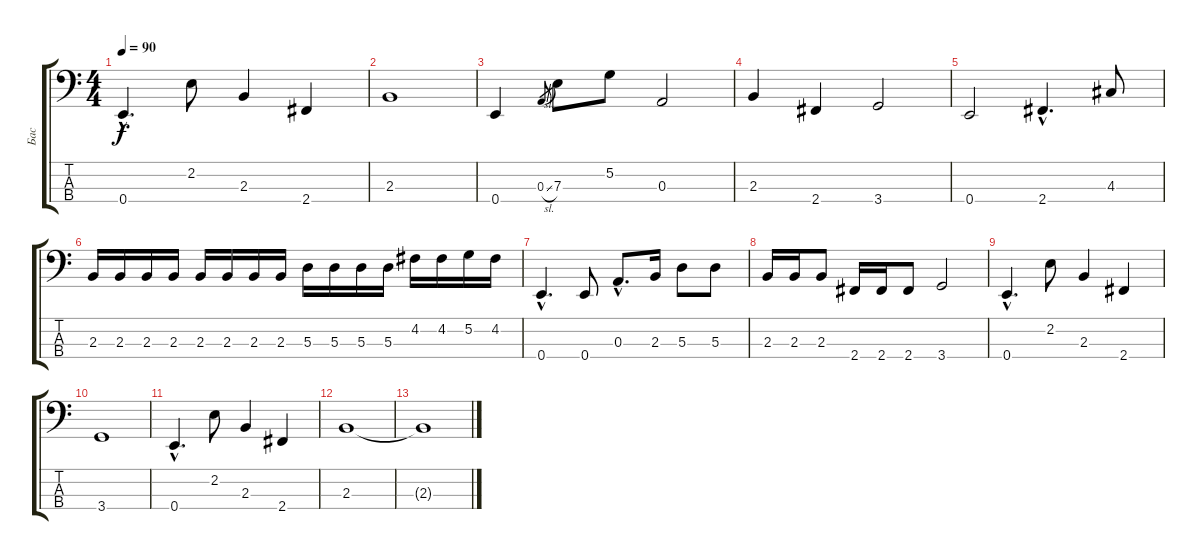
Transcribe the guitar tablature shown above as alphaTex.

\track ("Бас" "Бас") {instrument electricbassfinger}
\staff {score tabs}
\tuning (G2 D2 A1 E1) {hide}
\ts (4 4)
\tempo 90
\clef f4
\ks c
0.4{hac}.4{d dy f} 2.2.8 2.3.4 2.4.4 |
2.3.1 |
0.4.4 0.3{sl}.8{gr} 7.3.8 5.2.8 0.3.2 |
2.3.4 2.4.4 3.4.2 |
0.4.2 2.4{hac}.4{d} 4.3.8 |
2.3.16 2.3.16 2.3.16 2.3.16 2.3.16 2.3.16 2.3.16 2.3.16 5.3.16 5.3.16 5.3.16 5.3.16 4.2.16 4.2.16 5.2.16 4.2.16 |
0.4{hac}.4{d} 0.4.8 0.3{hac}.8{d} 2.3.16 5.3.8 5.3.8 |
2.3.16 2.3.16 2.3.8 2.4.16 2.4.16 2.4.8 3.4.2 |
0.4{hac}.4{d} 2.2.8 2.3.4 2.4.4 |
3.4.1 |
0.4{hac}.4{d} 2.2.8 2.3.4 2.4.4 |
2.3.1 |
2.3{t}.1
